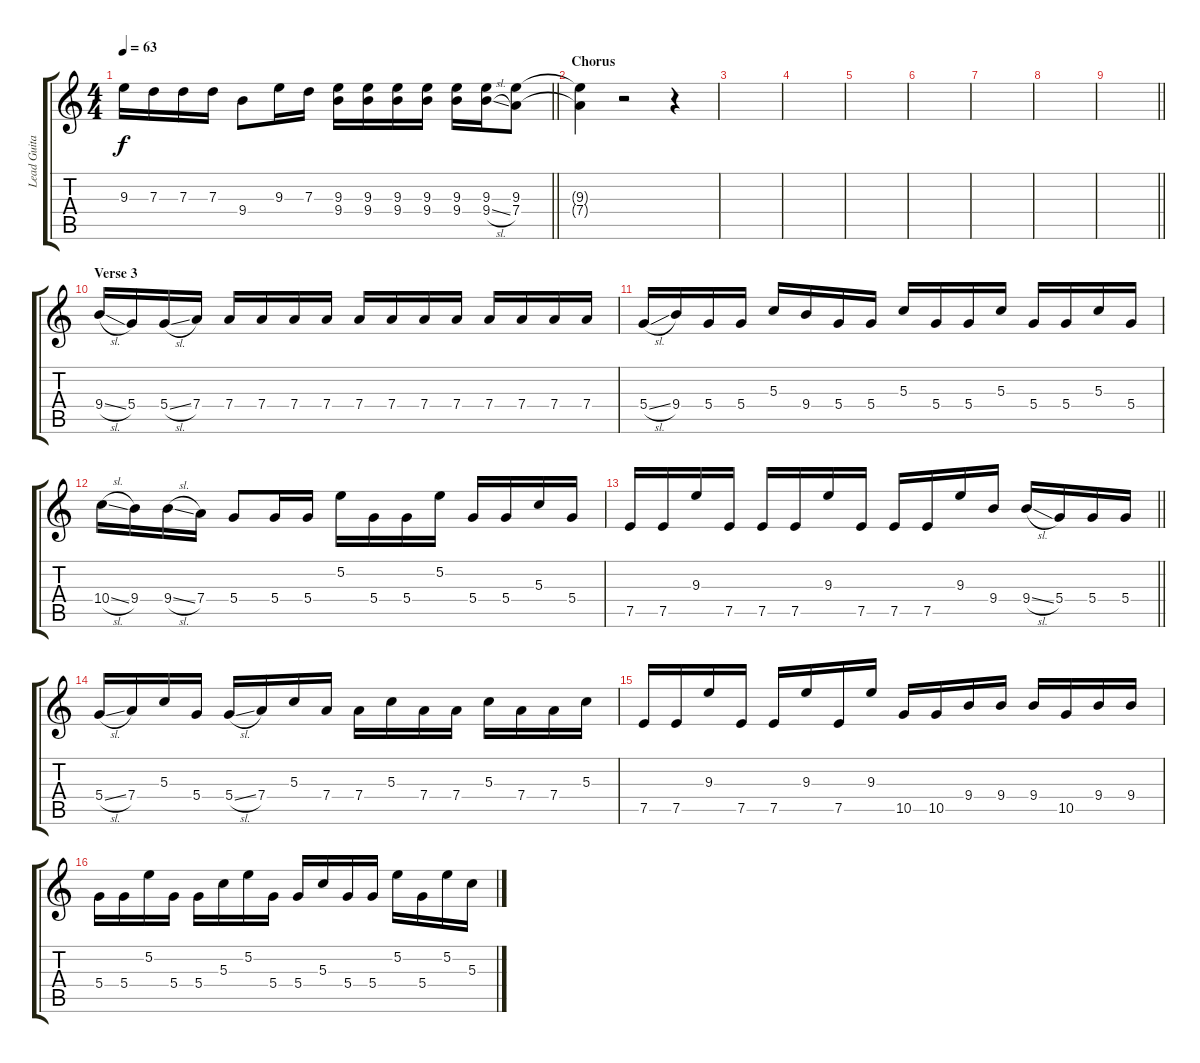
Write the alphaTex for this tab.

\track ("Lead Guitar" "Lead Guita") {instrument distortionguitar}
\staff {score tabs}
\tuning (E4 B3 G3 D3 A2 E2) {hide}
\ts (4 4)
\tempo 63
\clef g2
\barLineRight lightlight
\ks c
9.3.16{dy f} 7.3.16 7.3.16 7.3.16 9.4.8 9.3.16 7.3.16 (9.3 9.4).16 (9.3 9.4).16 (9.3 9.4).16 (9.3 9.4).16 (9.3 9.4).16 (9.3 9.4{sl}).16 (9.3 7.4).8 |
\section ("" "Chorus")
(9.3{t} 7.4{t}).4 r.2 r.4 |
|
|
|
|
|
|
\barLineRight lightlight
|
\section ("" "Verse 3")
9.4{sl}.16 5.4.16 5.4{sl}.16 7.4.16 7.4.16 7.4.16 7.4.16 7.4.16 7.4.16 7.4.16 7.4.16 7.4.16 7.4.16 7.4.16 7.4.16 7.4.16 |
5.4{sl}.16 9.4.16 5.4.16 5.4.16 5.3.16 9.4.16 5.4.16 5.4.16 5.3.16 5.4.16 5.4.16 5.3.16 5.4.16 5.4.16 5.3.16 5.4.16 |
10.4{sl}.16 9.4.16 9.4{sl}.16 7.4.16 5.4.8 5.4.16 5.4.16 5.2.16 5.4.16 5.4.16 5.2.16 5.4.16 5.4.16 5.3.16 5.4.16 |
\barLineRight lightlight
7.5.16 7.5.16 9.3.16 7.5.16 7.5.16 7.5.16 9.3.16 7.5.16 7.5.16 7.5.16 9.3.16 9.4.16 9.4{sl}.16 5.4.16 5.4.16 5.4.16 |
5.4{sl}.16 7.4.16 5.3.16 5.4.16 5.4{sl}.16 7.4.16 5.3.16 7.4.16 7.4.16 5.3.16 7.4.16 7.4.16 5.3.16 7.4.16 7.4.16 5.3.16 |
7.5.16 7.5.16 9.3.16 7.5.16 7.5.16 9.3.16 7.5.16 9.3.16 10.5.16 10.5.16 9.4.16 9.4.16 9.4.16 10.5.16 9.4.16 9.4.16 |
5.4.16 5.4.16 5.2.16 5.4.16 5.4.16 5.3.16 5.2.16 5.4.16 5.4.16 5.3.16 5.4.16 5.4.16 5.2.16 5.4.16 5.2.16 5.3{sl}.16
